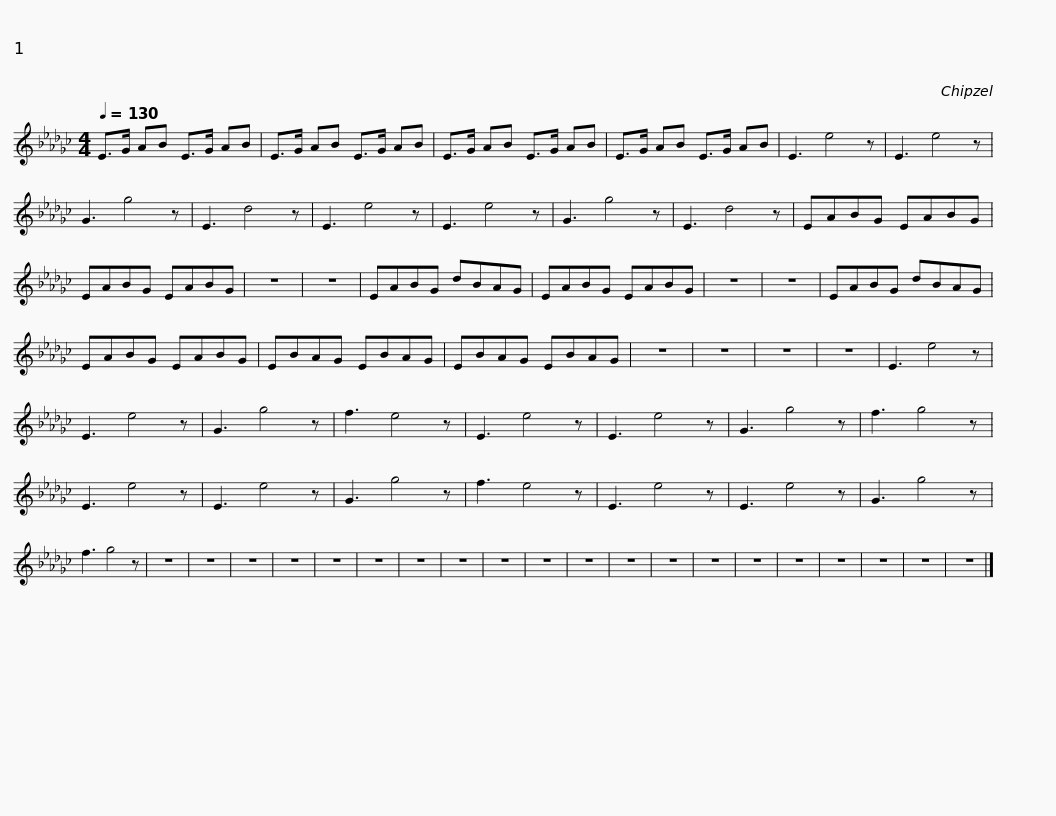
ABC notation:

X:1
L:1/8
Q:1/4=130
M:4/4
I:linebreak $
K:Gb
V:1 treble
V:1
 E>G AB E>G AB | E>G AB E>G AB | E>G AB E>G AB | E>G AB E>G AB |$ E3 e4 z | %5
 E3 e4 z | G3 g4 z | E3 d4 z | E3 e4 z | E3 e4 z | %10
 G3 g4 z | E3 d4 z |$ EABG EABG | EABG EABG | z8 | %15
 z8 |$ EABG dBAG | EABG EABG | z8 | z8 |$ %20
 EABG dBAG | EABG EABG | EBAG EBAG | EBAG EBAG |$ z8 | %25
 z8 | z8 | z8 |$ E3 e4 z | E3 e4 z | %30
 G3 g4 z | f3 e4 z | E3 e4 z | E3 e4 z | G3 g4 z | %35
 f3 g4 z |$ E3 e4 z | E3 e4 z | G3 g4 z | f3 e4 z | %40
 E3 e4 z | E3 e4 z | G3 g4 z | f3 g4 z |$ z8 | %45
 z8 | z8 | z8 | z8 | z8 | %50
 z8 | z8 | z8 | z8 | z8 | %55
 z8 | z8 | z8 | z8 | z8 | %60
 z8 |$ z8 | z8 | z8 |] %64
